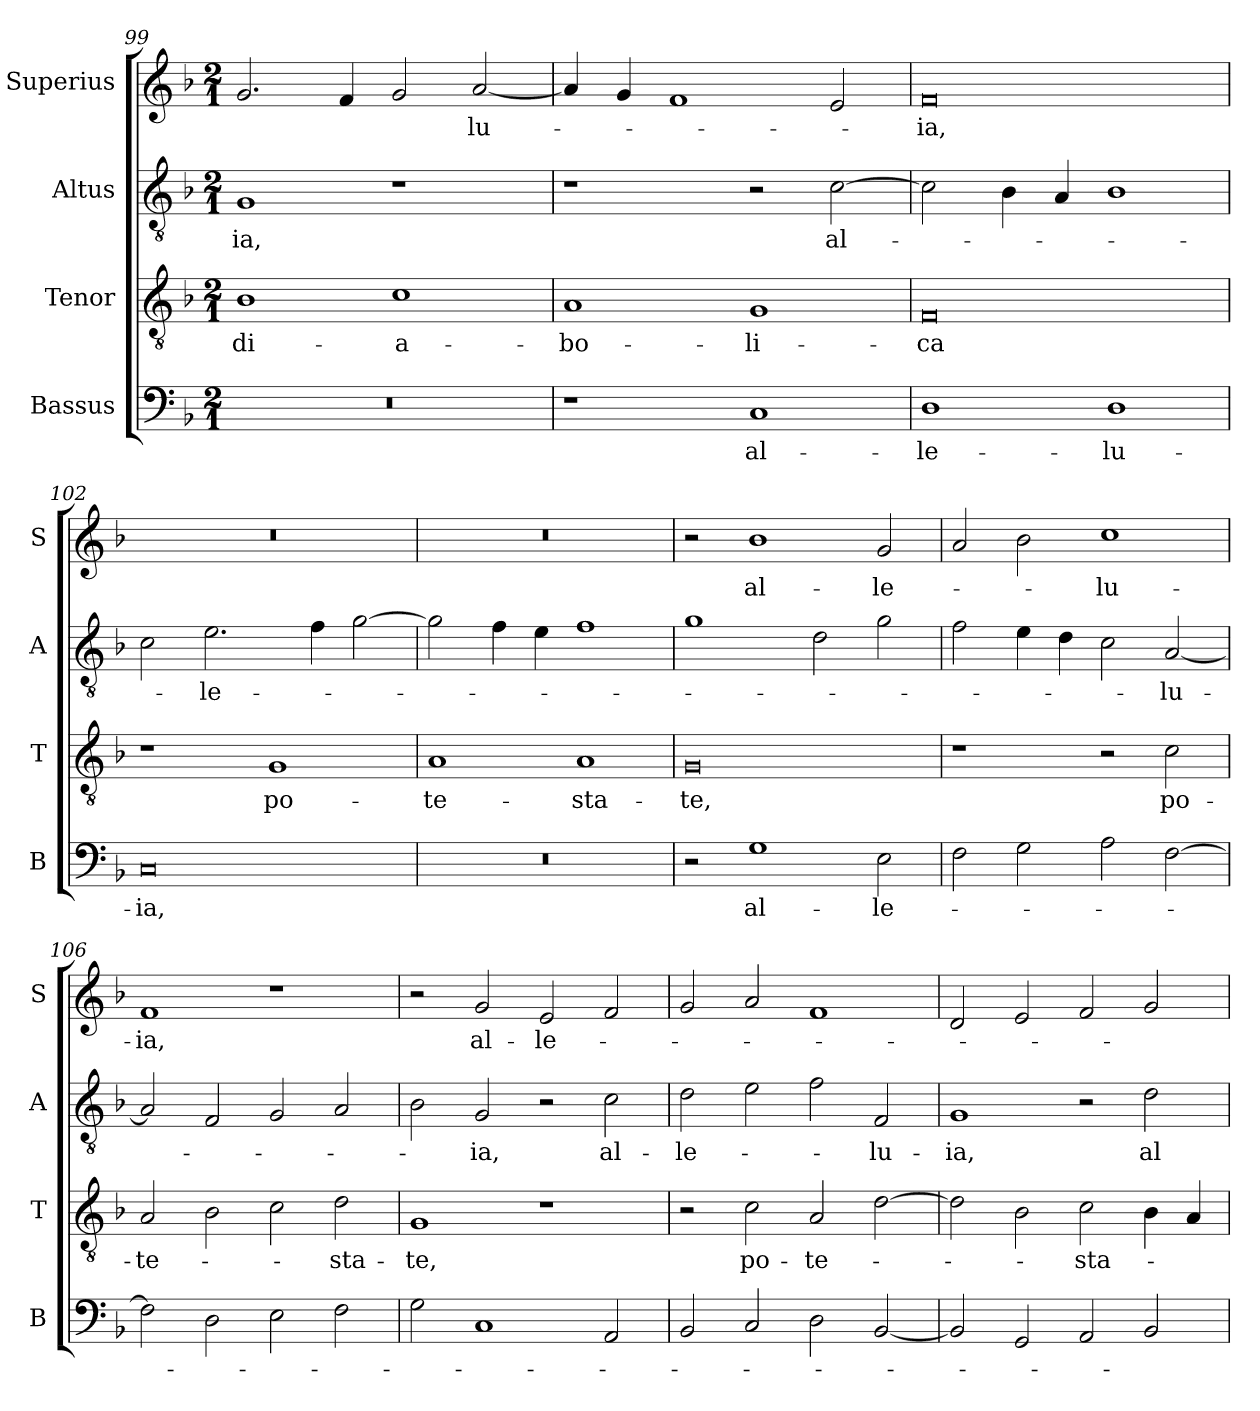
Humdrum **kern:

**kern	**text	**kern	**text	**kern	**text	**kern	**text
*part4	*part4	*part3	*part3	*part2	*part2	*part1	*part1
*staff4	*staff4	*staff3	*staff3	*staff2	*staff2	*staff1	*staff1
*I"Bassus	*	*I"Tenor	*	*I"Altus	*	*I"Superius	*
*I'B	*	*I'T	*	*I'A	*	*I'S	*
*clefF4	*	*clefGv2	*	*clefGv2	*	*clefG2	*
*k[b-]	*	*k[b-]	*	*k[b-]	*	*k[b-]	*
*F:	*	*F:	*	*F:	*	*F:	*
*M2/1	*	*M2/1	*	*M2/1	*	*M2/1	*
=99	=99	=99	=99	=99	=99	=99	=99
0r	.	1B-	di-	1G	-ia,	2.g	.
.	.	.	.	.	.	4f	.
.	.	1c	-a-	1r	.	2g	.
.	.	.	.	.	.	[2a	-lu-
=100	=100	=100	=100	=100	=100	=100	=100
1r	.	1A	-bo-	1r	.	4a]	.
.	.	.	.	.	.	4g	.
.	.	.	.	.	.	1f	.
1C	al-	1G	-li-	2r	.	.	.
.	.	.	.	[2c	al-	2e	.
=101	=101	=101	=101	=101	=101	=101	=101
1D	-le-	0F	-ca	2c]	.	0f	-ia,
.	.	.	.	4B-	.	.	.
.	.	.	.	4A	.	.	.
1D	-lu-	.	.	1B-	.	.	.
=102	=102	=102	=102	=102	=102	=102	=102
0C	-ia,	1r	.	2c	.	0r	.
.	.	.	.	2.e	-le-	.	.
.	.	1G	po-	.	.	.	.
.	.	.	.	4f	.	.	.
.	.	.	.	[2g	.	.	.
=103	=103	=103	=103	=103	=103	=103	=103
0r	.	1A	-te-	2g]	.	0r	.
.	.	.	.	4f	.	.	.
.	.	.	.	4e	.	.	.
.	.	1A	-sta-	1f	.	.	.
=104	=104	=104	=104	=104	=104	=104	=104
2r	.	0G	-te,	1g	.	2r	.
1G	al-	.	.	.	.	1b-	al-
.	.	.	.	2d	.	.	.
2E	-le-	.	.	2g	.	2g	-le-
=105	=105	=105	=105	=105	=105	=105	=105
2F	.	1r	.	2f	.	2a	.
2G	.	.	.	4e	.	2b-	.
.	.	.	.	4d	.	.	.
2A	.	2r	.	2c	.	1cc	-lu-
[2F	.	2c	po-	[2A	-lu-	.	.
=106	=106	=106	=106	=106	=106	=106	=106
2F]	.	2A	-te-	2A]	.	1f	-ia,
2D	.	2B-	.	2F	.	.	.
2E	.	2c	.	2G	.	1r	.
2F	.	2d	-sta-	2A	.	.	.
=107	=107	=107	=107	=107	=107	=107	=107
2G	.	1G	-te,	2B-	.	2r	.
1C	.	.	.	2G	-ia,	2g	al-
.	.	1r	.	2r	.	2e	-le-
2AA	.	.	.	2c	al-	2f	.
=108	=108	=108	=108	=108	=108	=108	=108
2BB-	.	2r	.	2d	-le-	2g	.
2C	.	2c	po-	2e	.	2a	.
2D	.	2A	-te-	2f	.	1f	.
[2BB-	.	[2d	.	2F	-lu-	.	.
=109	=109	=109	=109	=109	=109	=109	=109
2BB-]	.	2d]	.	1G	-ia,	2d	.
2GG	.	2B-	.	.	.	2e	.
2AA	.	2c	-sta-	2r	.	2f	.
2BB-	.	4B-	.	2d	al-	2g	.
.	.	4A	.	.	.	.	.
=	=	=	=	=	=	=	=
*-	*-	*-	*-	*-	*-	*-	*-
